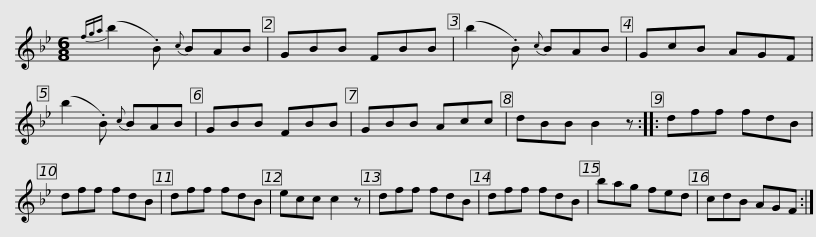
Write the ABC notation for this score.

X:1
L:1/8
M:6/8
I:linebreak $
K:Bb
V:1 treble
V:1
{fga} (b2 .B){c} BAB | GBB FBB | (b2 .B){c} BAB | GcB AGF | (b2 .B){c} BAB | %5
 GBB FBB | GBB Acc |$ dBB B2 z :: dff fdB | dff fdB | %10
 dff fdB | ecc c2 z | dff fdB | dff fdB |$ bag fed | %15
 cdB AGF :| %16
